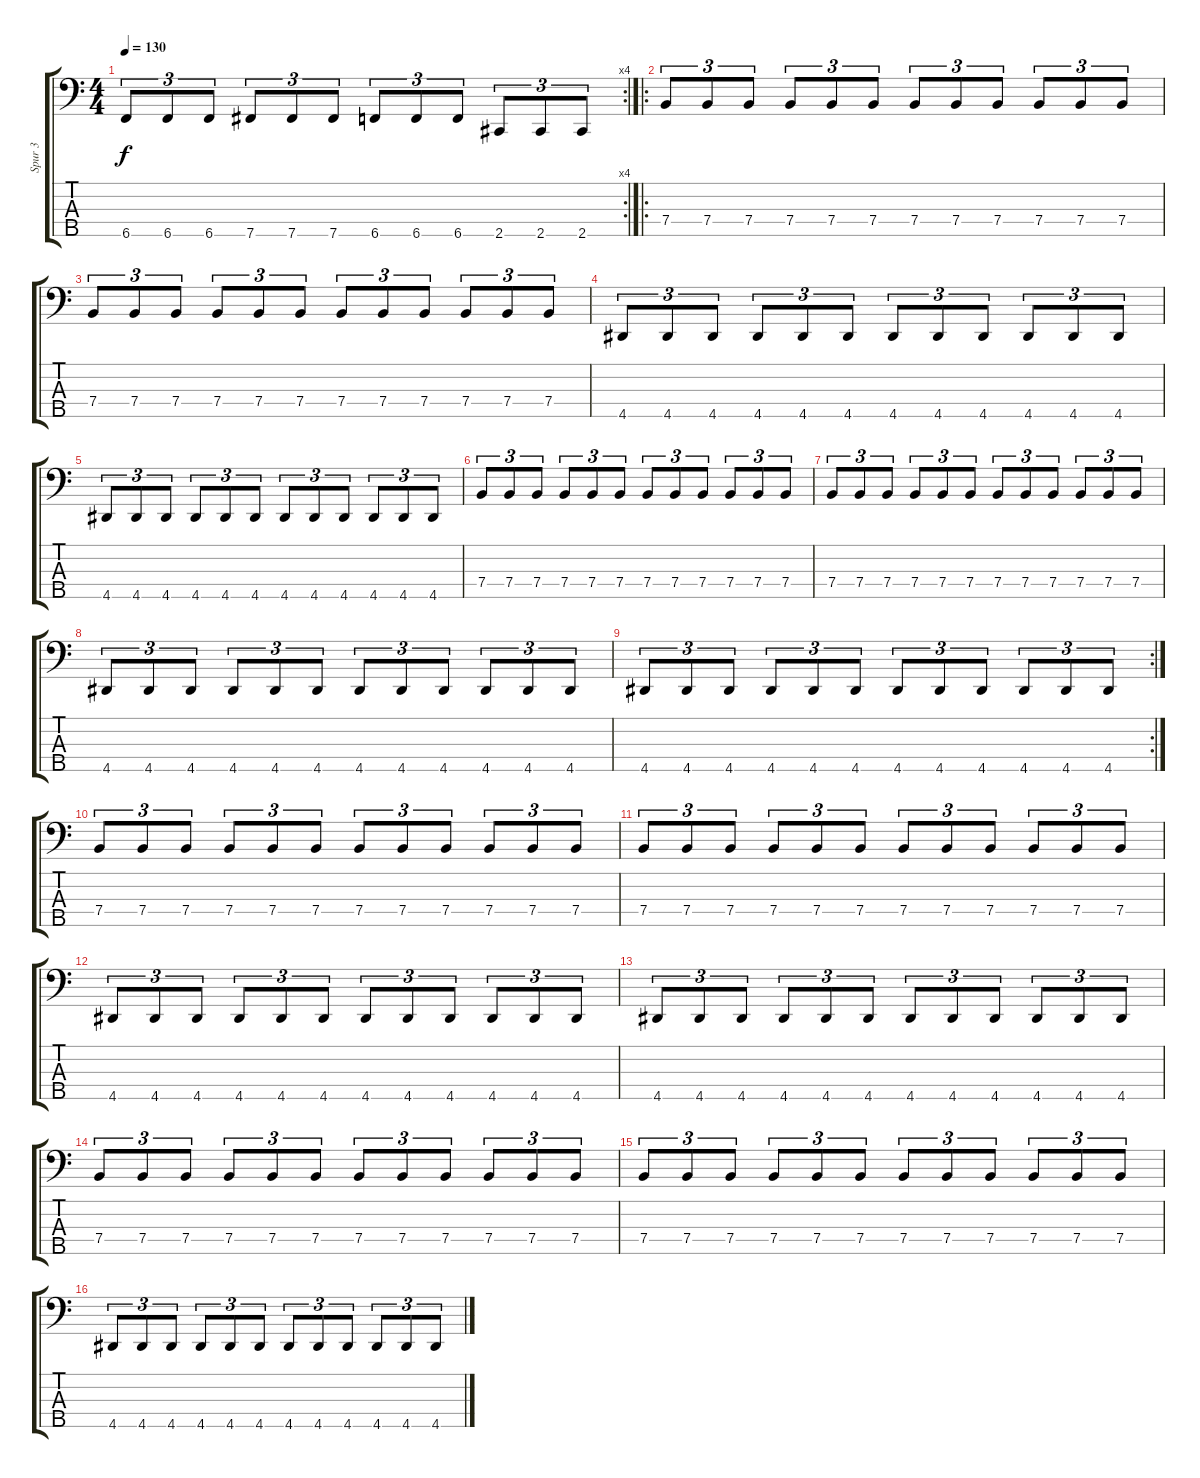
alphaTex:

\track ("Spur 3" "Spur 3") {instrument electricbassfinger}
\staff {score tabs}
\tuning (Gb2 D2 A1 E1 B0) {hide}
\rc 4
\ts (4 4)
\tempo 130
\clef f4
\ks c
6.5.8{tu (3 2) dy f} 6.5.8{tu (3 2)} 6.5.8{tu (3 2)} 7.5.8{tu (3 2)} 7.5.8{tu (3 2)} 7.5.8{tu (3 2)} 6.5.8{tu (3 2)} 6.5.8{tu (3 2)} 6.5.8{tu (3 2)} 2.5.8{tu (3 2)} 2.5.8{tu (3 2)} 2.5.8{tu (3 2)} |
\ro
7.4.8{tu (3 2)} 7.4.8{tu (3 2)} 7.4.8{tu (3 2)} 7.4.8{tu (3 2)} 7.4.8{tu (3 2)} 7.4.8{tu (3 2)} 7.4.8{tu (3 2)} 7.4.8{tu (3 2)} 7.4.8{tu (3 2)} 7.4.8{tu (3 2)} 7.4.8{tu (3 2)} 7.4.8{tu (3 2)} |
7.4.8{tu (3 2)} 7.4.8{tu (3 2)} 7.4.8{tu (3 2)} 7.4.8{tu (3 2)} 7.4.8{tu (3 2)} 7.4.8{tu (3 2)} 7.4.8{tu (3 2)} 7.4.8{tu (3 2)} 7.4.8{tu (3 2)} 7.4.8{tu (3 2)} 7.4.8{tu (3 2)} 7.4.8{tu (3 2)} |
4.5.8{tu (3 2)} 4.5.8{tu (3 2)} 4.5.8{tu (3 2)} 4.5.8{tu (3 2)} 4.5.8{tu (3 2)} 4.5.8{tu (3 2)} 4.5.8{tu (3 2)} 4.5.8{tu (3 2)} 4.5.8{tu (3 2)} 4.5.8{tu (3 2)} 4.5.8{tu (3 2)} 4.5.8{tu (3 2)} |
4.5.8{tu (3 2)} 4.5.8{tu (3 2)} 4.5.8{tu (3 2)} 4.5.8{tu (3 2)} 4.5.8{tu (3 2)} 4.5.8{tu (3 2)} 4.5.8{tu (3 2)} 4.5.8{tu (3 2)} 4.5.8{tu (3 2)} 4.5.8{tu (3 2)} 4.5.8{tu (3 2)} 4.5.8{tu (3 2)} |
7.4.8{tu (3 2)} 7.4.8{tu (3 2)} 7.4.8{tu (3 2)} 7.4.8{tu (3 2)} 7.4.8{tu (3 2)} 7.4.8{tu (3 2)} 7.4.8{tu (3 2)} 7.4.8{tu (3 2)} 7.4.8{tu (3 2)} 7.4.8{tu (3 2)} 7.4.8{tu (3 2)} 7.4.8{tu (3 2)} |
7.4.8{tu (3 2)} 7.4.8{tu (3 2)} 7.4.8{tu (3 2)} 7.4.8{tu (3 2)} 7.4.8{tu (3 2)} 7.4.8{tu (3 2)} 7.4.8{tu (3 2)} 7.4.8{tu (3 2)} 7.4.8{tu (3 2)} 7.4.8{tu (3 2)} 7.4.8{tu (3 2)} 7.4.8{tu (3 2)} |
4.5.8{tu (3 2)} 4.5.8{tu (3 2)} 4.5.8{tu (3 2)} 4.5.8{tu (3 2)} 4.5.8{tu (3 2)} 4.5.8{tu (3 2)} 4.5.8{tu (3 2)} 4.5.8{tu (3 2)} 4.5.8{tu (3 2)} 4.5.8{tu (3 2)} 4.5.8{tu (3 2)} 4.5.8{tu (3 2)} |
\rc 2
4.5.8{tu (3 2)} 4.5.8{tu (3 2)} 4.5.8{tu (3 2)} 4.5.8{tu (3 2)} 4.5.8{tu (3 2)} 4.5.8{tu (3 2)} 4.5.8{tu (3 2)} 4.5.8{tu (3 2)} 4.5.8{tu (3 2)} 4.5.8{tu (3 2)} 4.5.8{tu (3 2)} 4.5.8{tu (3 2)} |
7.4.8{tu (3 2)} 7.4.8{tu (3 2)} 7.4.8{tu (3 2)} 7.4.8{tu (3 2)} 7.4.8{tu (3 2)} 7.4.8{tu (3 2)} 7.4.8{tu (3 2)} 7.4.8{tu (3 2)} 7.4.8{tu (3 2)} 7.4.8{tu (3 2)} 7.4.8{tu (3 2)} 7.4.8{tu (3 2)} |
7.4.8{tu (3 2)} 7.4.8{tu (3 2)} 7.4.8{tu (3 2)} 7.4.8{tu (3 2)} 7.4.8{tu (3 2)} 7.4.8{tu (3 2)} 7.4.8{tu (3 2)} 7.4.8{tu (3 2)} 7.4.8{tu (3 2)} 7.4.8{tu (3 2)} 7.4.8{tu (3 2)} 7.4.8{tu (3 2)} |
4.5.8{tu (3 2)} 4.5.8{tu (3 2)} 4.5.8{tu (3 2)} 4.5.8{tu (3 2)} 4.5.8{tu (3 2)} 4.5.8{tu (3 2)} 4.5.8{tu (3 2)} 4.5.8{tu (3 2)} 4.5.8{tu (3 2)} 4.5.8{tu (3 2)} 4.5.8{tu (3 2)} 4.5.8{tu (3 2)} |
4.5.8{tu (3 2)} 4.5.8{tu (3 2)} 4.5.8{tu (3 2)} 4.5.8{tu (3 2)} 4.5.8{tu (3 2)} 4.5.8{tu (3 2)} 4.5.8{tu (3 2)} 4.5.8{tu (3 2)} 4.5.8{tu (3 2)} 4.5.8{tu (3 2)} 4.5.8{tu (3 2)} 4.5.8{tu (3 2)} |
7.4.8{tu (3 2)} 7.4.8{tu (3 2)} 7.4.8{tu (3 2)} 7.4.8{tu (3 2)} 7.4.8{tu (3 2)} 7.4.8{tu (3 2)} 7.4.8{tu (3 2)} 7.4.8{tu (3 2)} 7.4.8{tu (3 2)} 7.4.8{tu (3 2)} 7.4.8{tu (3 2)} 7.4.8{tu (3 2)} |
7.4.8{tu (3 2)} 7.4.8{tu (3 2)} 7.4.8{tu (3 2)} 7.4.8{tu (3 2)} 7.4.8{tu (3 2)} 7.4.8{tu (3 2)} 7.4.8{tu (3 2)} 7.4.8{tu (3 2)} 7.4.8{tu (3 2)} 7.4.8{tu (3 2)} 7.4.8{tu (3 2)} 7.4.8{tu (3 2)} |
4.5.8{tu (3 2)} 4.5.8{tu (3 2)} 4.5.8{tu (3 2)} 4.5.8{tu (3 2)} 4.5.8{tu (3 2)} 4.5.8{tu (3 2)} 4.5.8{tu (3 2)} 4.5.8{tu (3 2)} 4.5.8{tu (3 2)} 4.5.8{tu (3 2)} 4.5.8{tu (3 2)} 4.5.8{tu (3 2)}
